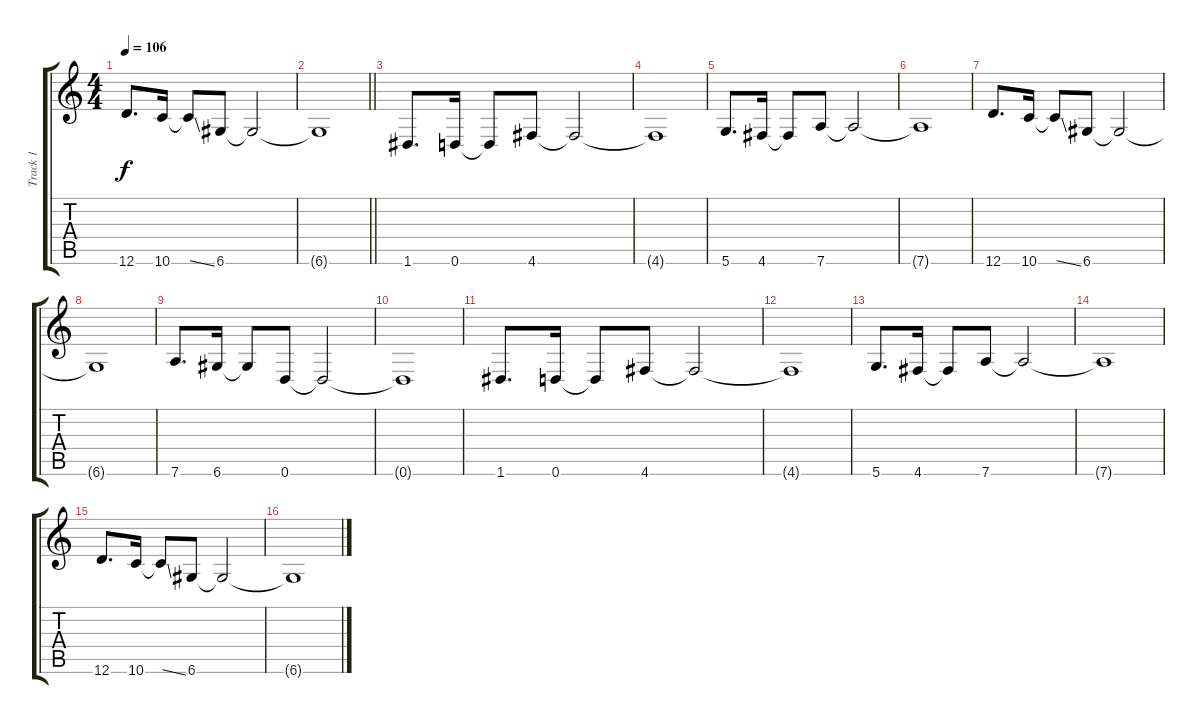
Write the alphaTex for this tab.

\track ("Track 1" "Track 1") {instrument distortionguitar}
\staff {score tabs}
\tuning (E4 A3 F3 D3 A2 D2) {hide}
\ts (4 4)
\tempo 106
\clef g2
\ks c
12.6.8{d dy f} 10.6.16 10.6{ss t}.8 6.6.8 6.6{t}.2 |
\barLineRight lightlight
6.6{t}.1 |
\section ("" "")
1.6.8{d} 0.6.16 0.6{t}.8 4.6.8 4.6{t}.2 |
4.6{t}.1 |
5.6.8{d} 4.6.16 4.6{t}.8 7.6.8 7.6{t}.2 |
7.6{t}.1 |
12.6.8{d} 10.6.16 10.6{ss t}.8 6.6.8 6.6{t}.2 |
6.6{t}.1 |
7.6.8{d} 6.6.16 6.6{t}.8 0.6.8 0.6{t}.2 |
0.6{t}.1 |
1.6.8{d} 0.6.16 0.6{t}.8 4.6.8 4.6{t}.2 |
4.6{t}.1 |
5.6.8{d} 4.6.16 4.6{t}.8 7.6.8 7.6{t}.2 |
7.6{t}.1 |
12.6.8{d} 10.6.16 10.6{ss t}.8 6.6.8 6.6{t}.2 |
6.6{t}.1
